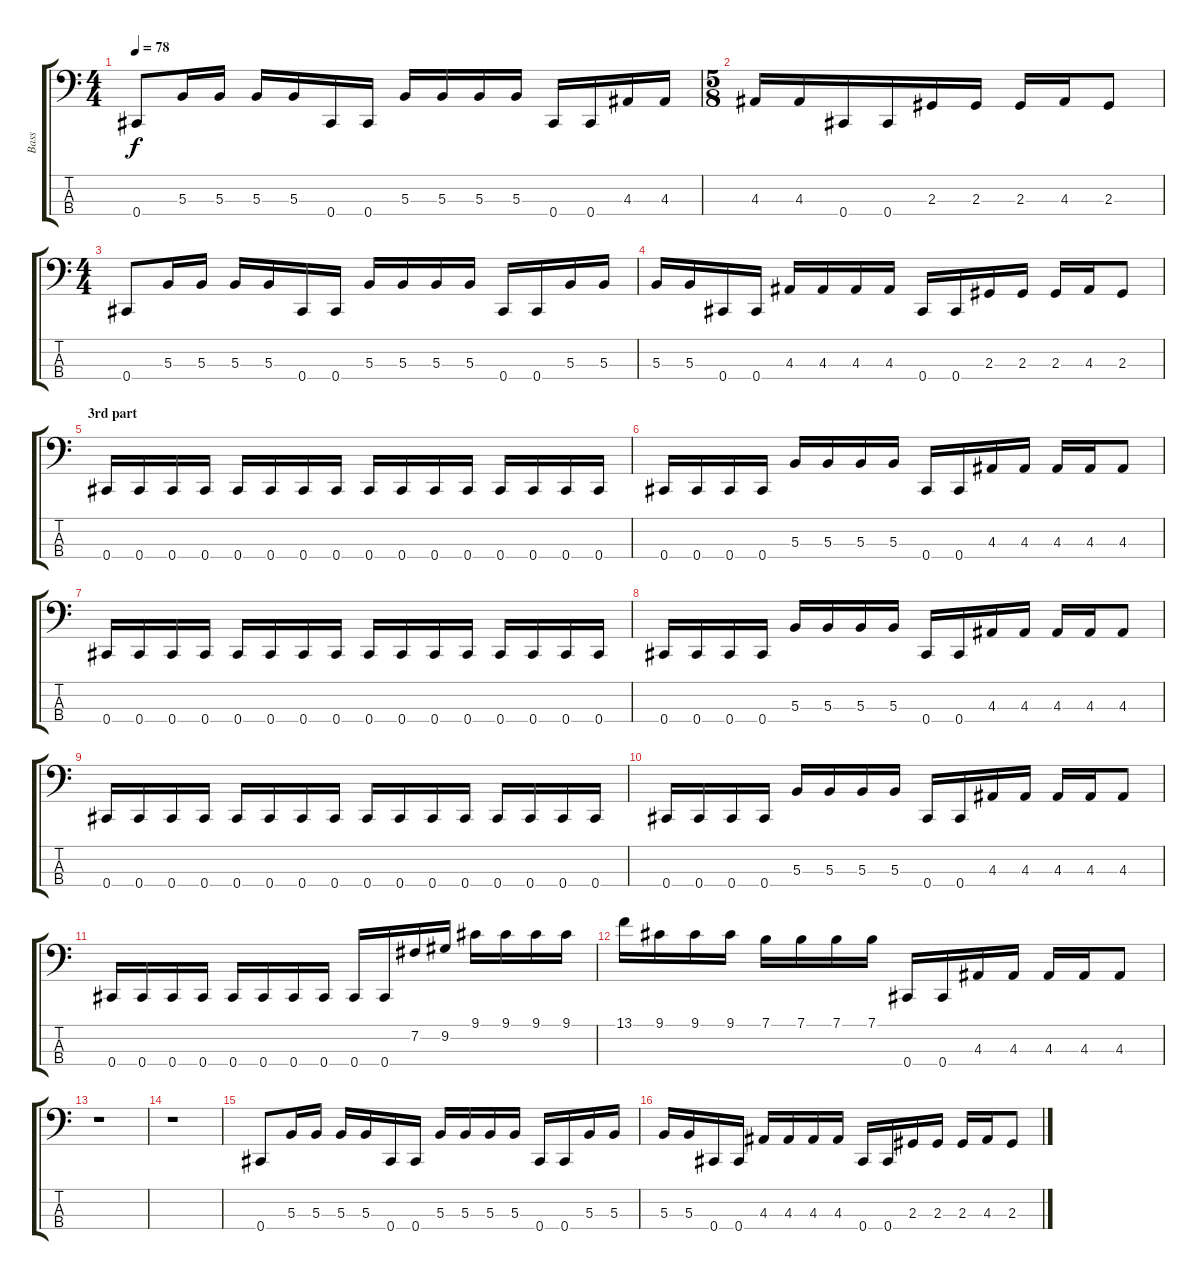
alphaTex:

\track ("Bass" "Bass") {instrument electricbassfinger}
\staff {score tabs}
\tuning (E2 B1 Gb1 Db1) {hide}
\ts (4 4)
\tempo 78
\clef f4
\ks c
0.4.8{dy f} 5.3.16 5.3.16 5.3.16 5.3.16 0.4.16 0.4.16 5.3.16 5.3.16 5.3.16 5.3.16 0.4.16 0.4.16 4.3.16 4.3.16 |
\ts (5 8)
4.3.16 4.3.16 0.4.16 0.4.16 2.3.16 2.3.16 2.3.16 4.3.16 2.3.8 |
\ts (4 4)
0.4.8 5.3.16 5.3.16 5.3.16 5.3.16 0.4.16 0.4.16 5.3.16 5.3.16 5.3.16 5.3.16 0.4.16 0.4.16 5.3.16 5.3.16 |
5.3.16 5.3.16 0.4.16 0.4.16 4.3.16 4.3.16 4.3.16 4.3.16 0.4.16 0.4.16 2.3.16 2.3.16 2.3.16 4.3.16 2.3.8 |
\section ("" "3rd part")
0.4.16 0.4.16 0.4.16 0.4.16 0.4.16 0.4.16 0.4.16 0.4.16 0.4.16 0.4.16 0.4.16 0.4.16 0.4.16 0.4.16 0.4.16 0.4.16 |
0.4.16 0.4.16 0.4.16 0.4.16 5.3.16 5.3.16 5.3.16 5.3.16 0.4.16 0.4.16 4.3.16 4.3.16 4.3.16 4.3.16 4.3.8 |
0.4.16 0.4.16 0.4.16 0.4.16 0.4.16 0.4.16 0.4.16 0.4.16 0.4.16 0.4.16 0.4.16 0.4.16 0.4.16 0.4.16 0.4.16 0.4.16 |
0.4.16 0.4.16 0.4.16 0.4.16 5.3.16 5.3.16 5.3.16 5.3.16 0.4.16 0.4.16 4.3.16 4.3.16 4.3.16 4.3.16 4.3.8 |
0.4.16 0.4.16 0.4.16 0.4.16 0.4.16 0.4.16 0.4.16 0.4.16 0.4.16 0.4.16 0.4.16 0.4.16 0.4.16 0.4.16 0.4.16 0.4.16 |
0.4.16 0.4.16 0.4.16 0.4.16 5.3.16 5.3.16 5.3.16 5.3.16 0.4.16 0.4.16 4.3.16 4.3.16 4.3.16 4.3.16 4.3.8 |
0.4.16 0.4.16 0.4.16 0.4.16 0.4.16 0.4.16 0.4.16 0.4.16 0.4.16 0.4.16 7.2.16 9.2.16 9.1.16 9.1.16 9.1.16 9.1.16 |
13.1.16 9.1.16 9.1.16 9.1.16 7.1.16 7.1.16 7.1.16 7.1.16 0.4.16 0.4.16 4.3.16 4.3.16 4.3.16 4.3.16 4.3.8 |
r.1 |
r.1 |
0.4.8 5.3.16 5.3.16 5.3.16 5.3.16 0.4.16 0.4.16 5.3.16 5.3.16 5.3.16 5.3.16 0.4.16 0.4.16 5.3.16 5.3.16 |
5.3.16 5.3.16 0.4.16 0.4.16 4.3.16 4.3.16 4.3.16 4.3.16 0.4.16 0.4.16 2.3.16 2.3.16 2.3.16 4.3.16 2.3.8
